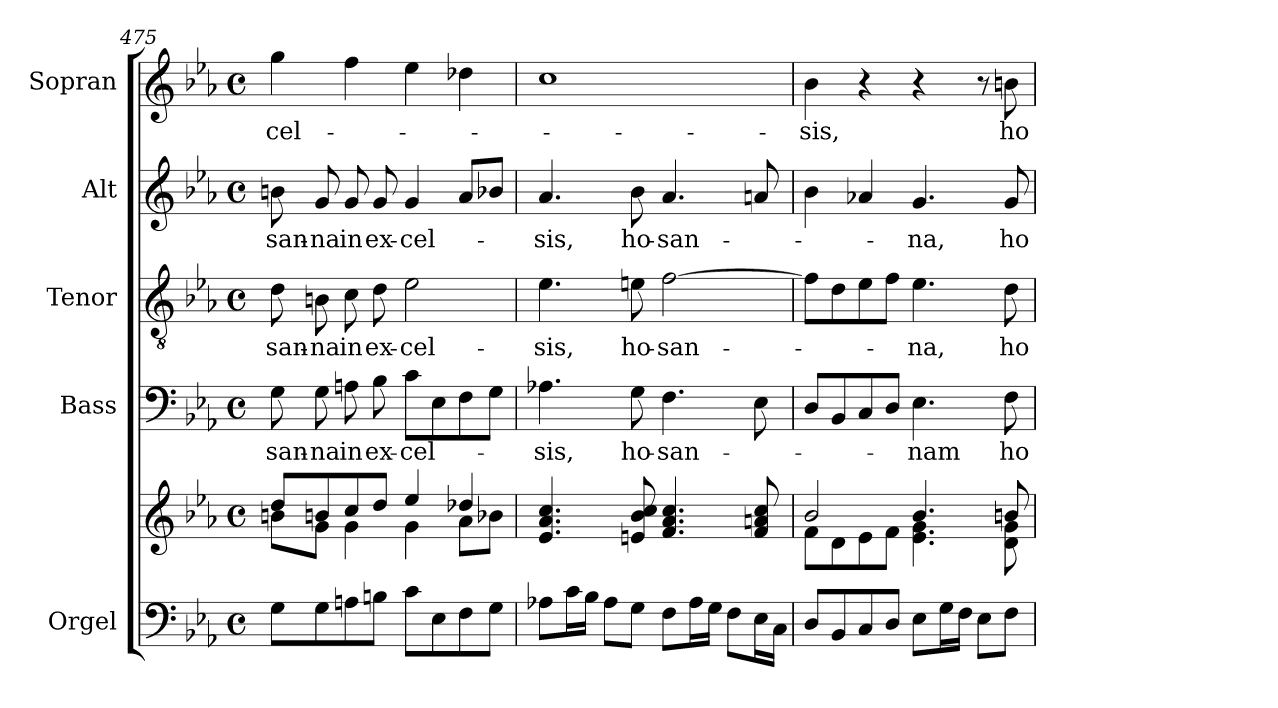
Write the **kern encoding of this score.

**kern	**kern	**kern	**text	**kern	**text	**kern	**text	**kern	**text
*part5	*part5	*part4	*part4	*part3	*part3	*part2	*part2	*part1	*part1
*staff6	*staff5	*staff4	*staff4	*staff3	*staff3	*staff2	*staff2	*staff1	*staff1
*I"Orgel	*	*I"Bass	*	*I"Tenor	*	*I"Alt	*	*I"Sopran	*
*I'Org.	*	*I'B.	*	*I'T.	*	*I'A.	*	*I'S.	*
*clefF4	*clefG2	*clefF4	*	*clefGv2	*	*clefG2	*	*clefG2	*
*k[b-e-a-]	*k[b-e-a-]	*k[b-e-a-]	*	*k[b-e-a-]	*	*k[b-e-a-]	*	*k[b-e-a-]	*
*E-:	*E-:	*E-:	*	*E-:	*	*E-:	*	*E-:	*
*M4/4	*M4/4	*M4/4	*	*M4/4	*	*M4/4	*	*M4/4	*
*met(c)	*met(c)	*met(c)	*	*met(c)	*	*met(c)	*	*met(c)	*
=475	=475	=475	=475	=475	=475	=475	=475	=475	=475
*	*^	*	*	*	*	*	*	*	*
!	!	!	!	!LO:LY:b	!	!LO:LY:b	!	!LO:LY:b	!	!LO:LY:b
8G\L	8dd/L	8bn\L	8G\	-san-	8d\	-san-	8bn\	-san-	4gg\	-cel-
!	!	!	!	!LO:LY:b	!	!LO:LY:b	!	!LO:LY:b	!	!
8G\	8bn/	8g\J	8G\	-na	8Bn\	-na	8g/	-na	.	.
!	!	!	!	!LO:LY:b	!	!LO:LY:b	!	!LO:LY:b	!	!
8An\	8cc/	4g\	8An\	in	8c\	in	8g/	in	4ff\	.
!	!	!	!	!LO:LY:b	!	!LO:LY:b	!	!LO:LY:b	!	!
8Bn\J	8dd/J	.	8B-\	ex-	8d\	ex-	8g/	ex-	.	.
!	!	!	!	!LO:LY:b	!	!LO:LY:b	!	!LO:LY:b	!	!
8c\L	4ee-/	4g\	8c\L	-cel-	2e-\	-cel-	4g/	-cel-	4ee-\	.
8E-\	.	.	8E-\	.	.	.	.	.	.	.
8F\	4dd-X/	8a-\L	8F\	.	.	.	8a-/L	.	4dd-X\	.
8G\J	.	8b-X\J	8G\J	.	.	.	8b-X/J	.	.	.
=476	=476	=476	=476	=476	=476	=476	=476	=476	=476	=476
!	!	!	!	!LO:LY:b	!	!LO:LY:b	!	!LO:LY:b	!	!
*	*v	*v	*	*	*	*	*	*	*	*
8A-X\L	4.e-/ 4.a-/ 4.cc/	4.A-X\	-sis,	4.e-\	-sis,	4.a-/	-sis,	1cc	.
16c\L	.	.	.	.	.	.	.	.	.
16B-\JJ	.	.	.	.	.	.	.	.	.
8A-\L	.	.	.	.	.	.	.	.	.
!	!	!	!LO:LY:b	!	!LO:LY:b	!	!LO:LY:b	!	!
8G\J	8en/ 8b-/ 8cc/	8G\	ho-	8en\	ho-	8b-\	ho-	.	.
!	!	!	!LO:LY:b	!	!LO:LY:b	!	!LO:LY:b	!	!
8F\L	4.f/ 4.a-/ 4.cc/	4.F\	-san-	[2f\	-san-	4.a-/	-san-	.	.
16A-\L	.	.	.	.	.	.	.	.	.
16G\JJ	.	.	.	.	.	.	.	.	.
8F\L	.	.	.	.	.	.	.	.	.
16E-\L	8f/ 8an/ 8cc/	8E-\	.	.	.	8an/	.	.	.
16C\JJ	.	.	.	.	.	.	.	.	.
=477	=477	=477	=477	=477	=477	=477	=477	=477	=477
*	*^	*	*	*	*	*	*	*	*
!	!	!	!	!	!	!	!	!	!	!LO:LY:b
8D/L	2b-/	8f\L	8D/L	.	8f\L]	.	4b-\	.	4b-\	-sis,
8BB-/	.	8d\	8BB-/	.	8d\	.	.	.	.	.
8C/	.	8e-\	8C/	.	8e-\	.	4a-X/	.	4r	.
8D/J	.	8f\J	8D/J	.	8f\J	.	.	.	.	.
!	!	!	!	!LO:LY:b	!	!LO:LY:b	!	!LO:LY:b	!	!
8E-\L	4.b-/	4.e-\ 4.g\	4.E-\	-nam	4.e-\	-na,	4.g/	-na,	4r	.
16G\L	.	.	.	.	.	.	.	.	.	.
16F\JJ	.	.	.	.	.	.	.	.	.	.
8E-\L	.	.	.	.	.	.	.	.	8r	.
!	!	!	!	!LO:LY:b	!	!LO:LY:b	!	!LO:LY:b	!	!LO:LY:b
8F\J	8bn/	8d\ 8g\	8F\	ho-	8d\	ho-	8g/	ho-	8bn\	ho-
*	*v	*v	*	*	*	*	*	*	*	*
=	=	=	=	=	=	=	=	=	=
*-	*-	*-	*-	*-	*-	*-	*-	*-	*-
